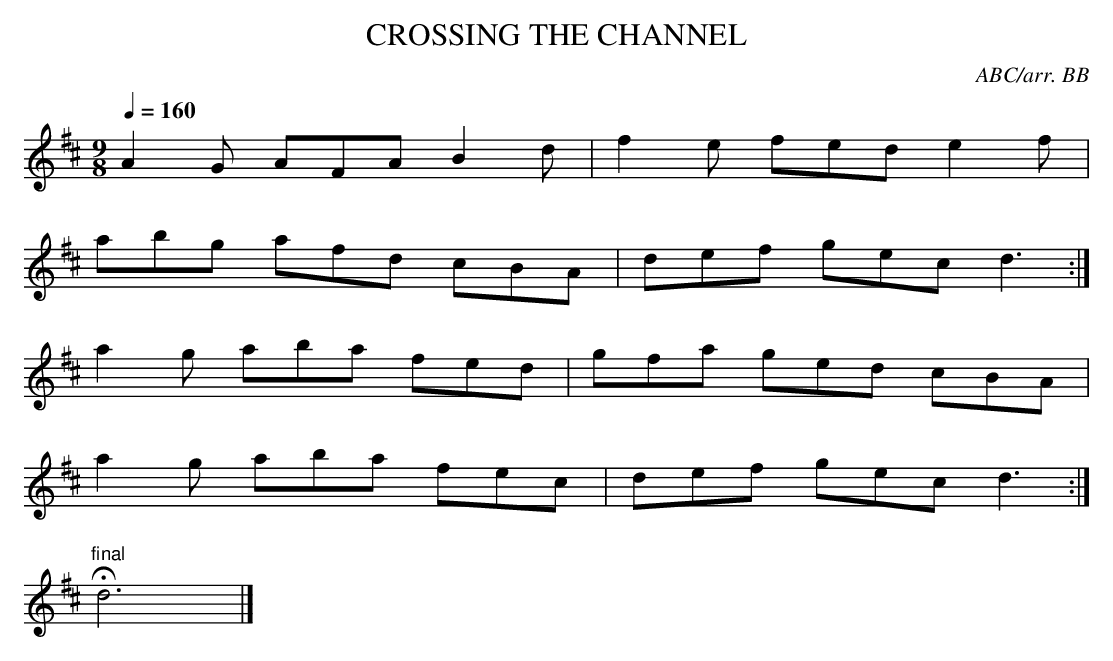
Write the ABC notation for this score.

X:1
T:CROSSING THE CHANNEL
C:ABC/arr. BB
Q:1/4=160
L:1/8
M:9/8
K:D
A2G AFA B2d|f2e fed e2f|
abg afd cBA|def gec d3:|
a2g aba fed|gfa ged cBA|
a2g aba fec|def gec d3:|
"final"Hd6|]
